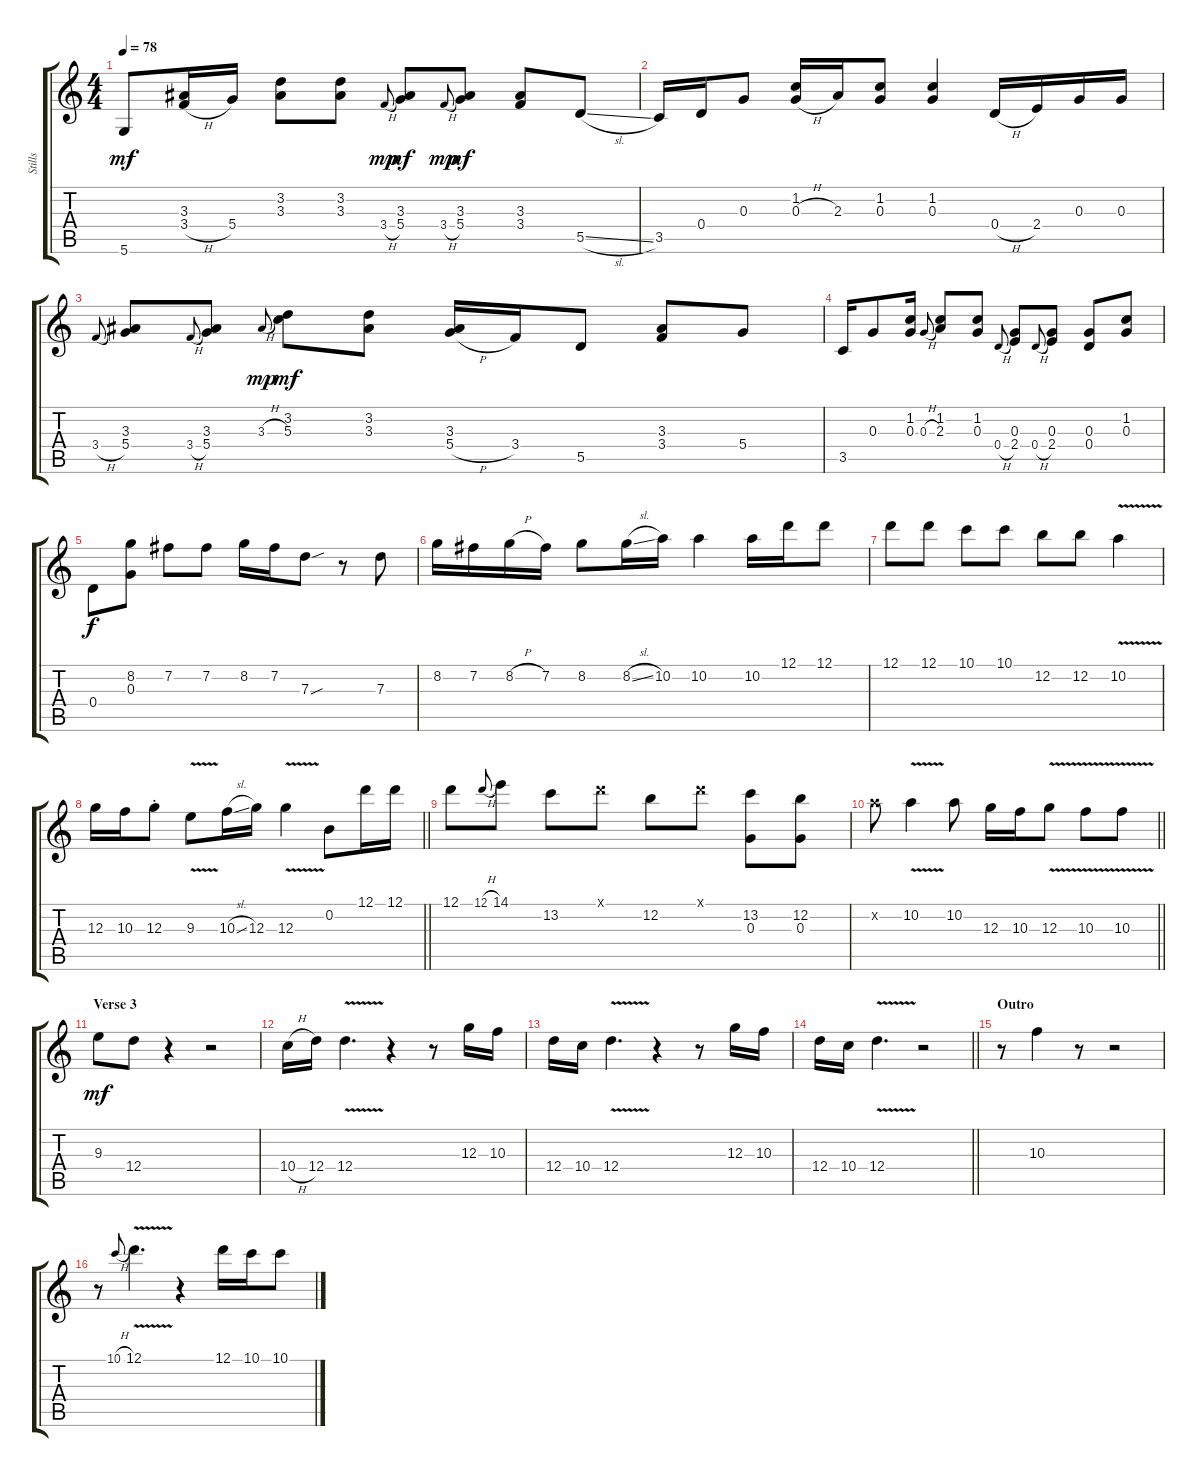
\track ("Stills" "Stills") {instrument distortionguitar}
\staff {score tabs}
\tuning (D4 B3 G3 D3 A2 D2) {hide}
\ts (4 4)
\tempo 78
\clef g2
\ks c
5.6.8{dy mf} (3.3 3.4{h}).16 5.4.16 (3.2 3.3).8 (3.2 3.3).8 3.4{h}.8{gr onbeat dy mp} (3.3 5.4).8{dy mf} 3.4{h}.8{gr onbeat dy mp} (3.3 5.4).8{dy mf} (3.3 3.4).8 5.5{sl}.8 |
3.5.16 0.4.16 0.3.8 (1.2 0.3{h}).16 2.3.16 (1.2 0.3).8 (1.2 0.3).4 0.4{h}.16 2.4.16 0.3.16 0.3.16 |
3.4{h}.8{gr onbeat} (3.3 5.4).8 3.4{h}.8{gr onbeat} (3.3 5.4).8 3.3{h}.8{gr onbeat dy mp} (3.2 5.3).8{dy mf} (3.2 3.3).8 (3.3 5.4{h}).16 3.4.16 5.5.8 (3.3 3.4).8 5.4.8 |
3.5.16 0.3.8 (1.2 0.3).16 0.3{h}.8{gr onbeat} (1.2 2.3).8 (1.2 0.3).8 0.4{h}.8{gr onbeat} (0.3 2.4).8 0.4{h}.8{gr onbeat} (0.3 2.4).8 (0.3 0.4).8 (1.2 0.3).8 |
0.4.8{dy f} (8.2 0.3).8 7.2.8 7.2.8 8.2.16 7.2.16 7.3{sou}.8 r.8 7.3.8 |
8.2.16 7.2.16 8.2{h}.16 7.2.16 8.2.8 8.2{sl}.16 10.2.16 10.2.4 10.2.16 12.1.16 12.1.8 |
12.1.8 12.1.8 10.1.8 10.1.8 12.2.8 12.2.8 10.2{v}.4 |
\barLineRight lightlight
12.3.16 10.3.16 12.3{st}.8 9.3{v}.8 10.3{sl}.16 12.3.16 12.3{v}.4 0.2.8 12.1.16 12.1.16 |
12.1.8 12.1{h}.8{gr onbeat} 14.1.8 13.2.8 12.1{x}.8 12.2.8 12.1{x}.8 (13.2 0.3).8 (12.2 0.3).8 |
\barLineRight lightlight
10.2{x}.8 10.2{v}.4 10.2.8 12.3.16 10.3.16 12.3{v}.8 10.3{v}.8 10.3{v}.8 |
\section ("" "Verse 3")
9.3.8{dy mf} 12.4.8 r.4 r.2 |
10.4{h}.16 12.4.16 12.4{v}.4{d} r.4 r.8 12.3.16 10.3.16 |
12.4.16 10.4.16 12.4{v}.4{d} r.4 r.8 12.3.16 10.3.16 |
\barLineRight lightlight
12.4.16 10.4.16 12.4{v}.4{d} r.2 |
\section ("" "Outro")
r.8 10.3.4 r.8 r.2 |
r.8 10.1{h}.8{gr onbeat} 12.1{v}.4{d} r.4 12.1.16 10.1.16 10.1.8
